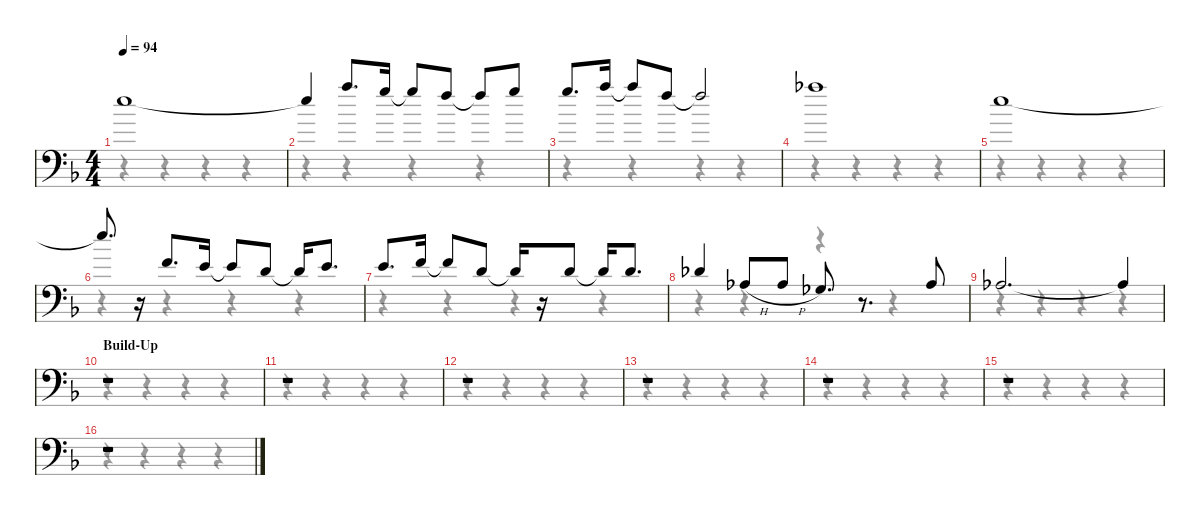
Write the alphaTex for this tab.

\defaultSystemsLayout 4
\hideDynamics
\bracketExtendMode nobrackets
\singleTrackTrackNamePolicy hidden
\multiTrackTrackNamePolicy hidden
\otherSystemsTrackNameOrientation horizontal
\track ("Backing Vocals" "ob.") {instrument oboe}
\staff {score}
\tuning (E4 A3 F3 D3 A2 D2)
\voice
\ts (4 4)
\tempo 94
\clef f4
\ks dminor
12.1{acc forcenatural}.1{dy f beam Up} |
12.1{t acc forcenatural}.4{beam Up} 17.1{acc forcenatural}.8{d beam Up} 15.1{acc forcenatural}.16{beam Up} 15.1{t acc forcenatural}.8{beam Up} 13.1{acc forcenatural}.8{beam Up} 13.1{t acc forcenatural}.8{beam Up} 15.1{acc forcenatural}.8{beam Up} |
15.1{acc forcenatural}.8{d beam Up} 17.1{acc forcenatural}.16{beam Up} 17.1{t acc forcenatural}.8{beam Up} 13.1{acc forcenatural}.8{beam Up} 13.1{t acc forcenatural}.2{beam Up} |
16.1{acc b}.1{beam Up} |
12.1{acc forcenatural}.1{beam Up} |
12.1{t acc forcenatural}.8{d beam Up} r.16{beam Up} 8.2{acc forcenatural}.8{d beam Up} 7.2{acc forcenatural}.16{beam Up} 7.2{t acc forcenatural}.8{beam Up} 5.2{acc forcenatural}.8{beam Up} 5.2{t acc forcenatural}.16{beam Up} 7.2{acc forcenatural}.8{d beam Up} |
7.2{acc forcenatural}.8{d beam Up} 8.2{acc forcenatural}.16{beam Up} 8.2{t acc forcenatural}.8{beam Up} 5.2{acc forcenatural}.8{beam Up} 5.2{t acc forcenatural}.16{beam Up} r.16{beam Up} 5.2{acc forcenatural}.8{beam Up} 5.2{t acc forcenatural}.16{beam Up} 5.2{acc forcenatural}.8{d beam Up} |
4.2{acc b}.4{beam Up} 3.3{h acc b}.8{beam Up} 3.3{h acc b}.8{dy ff beam Up} 1.3{acc b}.8{d beam Up} r.8{d beam Up} 3.3{acc b}.8{dy f beam Up} |
3.3{acc b}.2{d beam Up} 3.3{t acc b}.4{beam Up} |
\section ("" "Build-Up")
r.1{beam Up} |
r.1{beam Up} |
r.1{beam Up} |
r.1{beam Up} |
r.1{beam Up} |
r.1{beam Up} |
r.1{beam Up}
\voice
\clef f4
\ottava regular
\simile none
\ks dminor
r.4{dy mf beam Down} r.4{beam Down} r.4{beam Down} r.4{beam Down} |
r.4{beam Down} r.4{beam Down} r.4{beam Down} r.4{beam Down} |
r.4{beam Down} r.4{beam Down} r.4{beam Down} r.4{beam Down} |
r.4{beam Down} r.4{beam Down} r.4{beam Down} r.4{beam Down} |
r.4{beam Down} r.4{beam Down} r.4{beam Down} r.4{beam Down} |
r.4{beam Down} r.4{beam Down} r.4{beam Down} r.4{beam Down} |
r.4{beam Down} r.4{beam Down} r.4{beam Down} r.4{beam Down} |
r.4{beam Down} r.4{beam Down} r.4{beam Down} r.4{beam Down} |
r.4{beam Down} r.4{beam Down} r.4{beam Down} r.4{beam Down} |
r.4{beam Down} r.4{beam Down} r.4{beam Down} r.4{beam Down} |
r.4{beam Down} r.4{beam Down} r.4{beam Down} r.4{beam Down} |
r.4{beam Down} r.4{beam Down} r.4{beam Down} r.4{beam Down} |
r.4{beam Down} r.4{beam Down} r.4{beam Down} r.4{beam Down} |
r.4{beam Down} r.4{beam Down} r.4{beam Down} r.4{beam Down} |
r.4{beam Down} r.4{beam Down} r.4{beam Down} r.4{beam Down} |
r.4{beam Down} r.4{beam Down} r.4{beam Down} r.4{beam Down}
